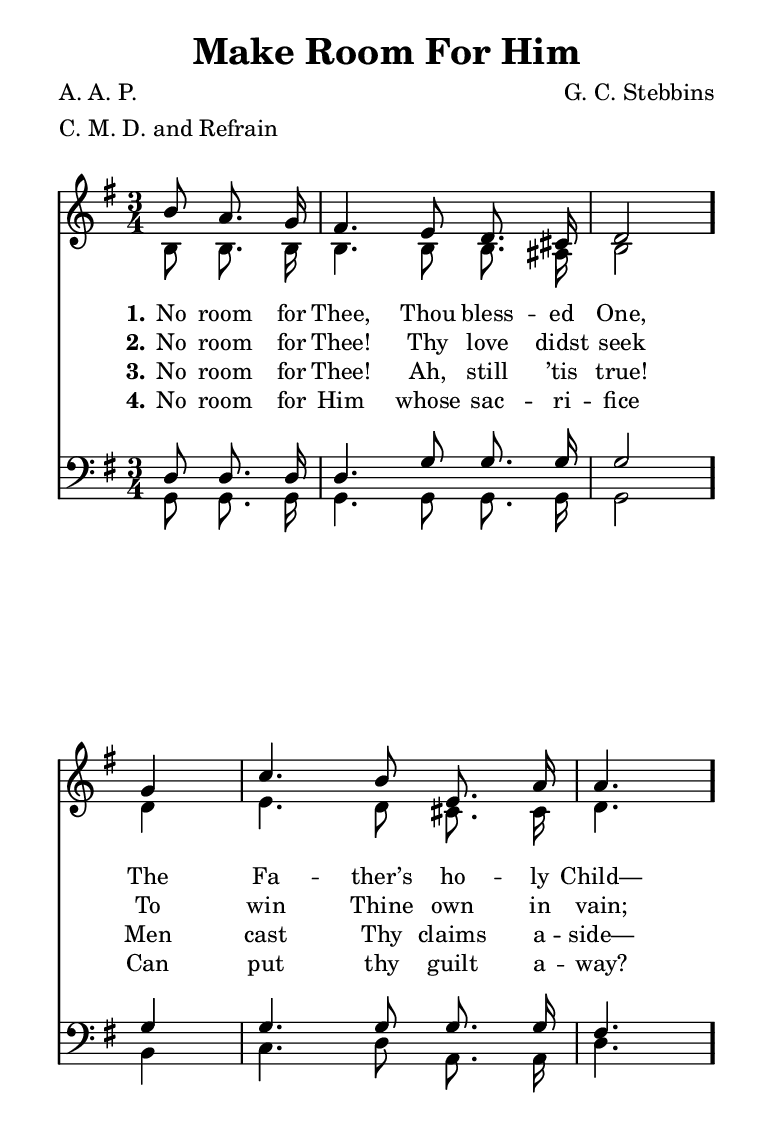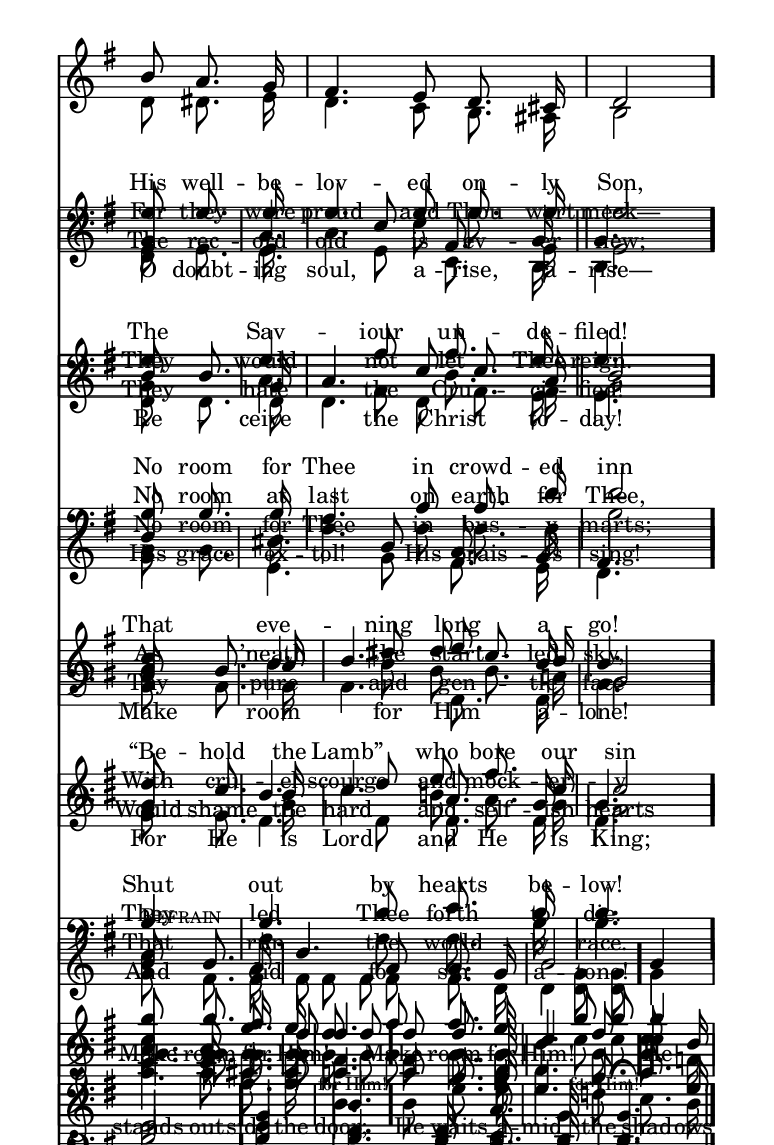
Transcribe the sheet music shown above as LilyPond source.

\include "common/global.ily"
\paper {
  \include "common/paper.ily"
  ragged-last-bottom = ##t
  %systems-per-page = ##f
  system-count = #(cond (is-eogsized 6) (#t #f))
  page-count = 2
}

\header{
  hymnnumber = "21"
  title = "Make Room For Him"
  tunename = ""
  meter = "C. M. D. and Refrain"
  poet = "A. A. P."
  composer = "G. C. Stebbins"
  %copyright = ""
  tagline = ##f
}

% for fermata in MIDI
ta = { \tempo 4=76 }
tb = { \tempo 4=38 }

patternAA = { \ta c8 c8. c16 | c4. c8 c8. c16 | c2 } %
patternAB = { \ta c8 c8. c16 | c8 c8 c8 c8 c8. c16 | c4 c8 c8 } %

patternBA = { \ta c4 | c4. c8 c8. c16 | c4. } %
patternBB = { \ta c4 | c4. c8 c8. c16 | \tb c4. \tb } %

global = {
  \include "common/overrides.ily"
  \override Staff.TimeSignature.style = #'()
  \time 3/4
  \override Score.MetronomeMark.transparent = ##t % hide all fermata changes too
  \ta
  \key g \major
  \partial 4.
  \autoBeamOff
}

notesSoprano = {
\global
\relative c'' {

  \changePitch \patternAA { b a g   | fis e d cis | d   }
  \changePitch \patternBA { g       | c b e, a    | a   }
  \changePitch \patternAA { b a g   | fis e d cis | d   }
  \changePitch \patternBA { g       | a c fis, g  | g   }
  \changePitch \patternAA { b b     | g a c c a   | b   }
  \changePitch \patternBA { d       | cis b a g   | fis }
  \changePitch \patternAA { fis g a | b d c b     | e,  }
  \changePitch \patternBA { g       | b d a g     | g   }


  << s^\markup { \small \caps "Refrain" }
  \changePitch \patternAA { b b a  | d a a g    | b  } >>
  \changePitch \patternBA { b      | a a e' e d }
  \changePitch \patternAA { d d g, | b d c b    | e, }
  \changePitch \patternBB { g      | b d, a' g  | g \fermata }

  \bar "|."

}
}

notesAlto = {
\global
\relative c' {

  \changePitch \patternAA { b b b   | b b b ais   | b }
  \changePitch \patternBA { d       | e d cis cis | d }
  \changePitch \patternAA { d dis e | d c b ais   | b }
  \changePitch \patternBA { d       | e e c b     | b }
  \changePitch \patternAA { d d d   | d d fis fis | g }
  \changePitch \patternBA { g       | e g fis e   | d }
  \changePitch \patternAA { d d d   | d g g f     | e }
  \changePitch \patternBA { e       | d d d d     | d }

  \changePitch \patternAB { g fis fis | fis fis fis fis fis d | d < d g > < d g>  }
  \changePitch \patternBA { g         | g g g g fis           }
  \changePitch \patternAA { fis g d   | d g g f               | e     }
  \changePitch \patternBB { e         | d b c b               | b     }

}
}

notesTenor = {
\global
\relative d {

  \changePitch \patternAA { d d d   | d g g g   | g   }
  \changePitch \patternBA { g       | g g g g   | fis }
  \changePitch \patternAA { g g g   | g g g g   | g   }
  \changePitch \patternBA { g       | g a a g   | g   }
  \changePitch \patternAA { g g g   | fis a a d | d   }
  \changePitch \patternBA { b       | a cis d a | a   }
  \changePitch \patternAA { a g fis | g b c g   | g   }
  \changePitch \patternBA { g       | g b c b   | b   }

  \changePitch \patternAB { d d c | a a a c c b   | g d' d }
  \changePitch \patternBA { d     | e e cis cis c! }
  \changePitch \patternAA { c b b | g b c g       | g     }
  \changePitch \patternBB { g     | g g fis g     | g     }

}
}

notesBass = {
\global
\relative g, {

  \changePitch \patternAA { g g g  | g g g g  | g }
  \changePitch \patternBA { b      | c d a a  | d }
  \changePitch \patternAA { g, g g | c e g g, | g }
  \changePitch \patternBA { b      | c a d g, | g }
  \changePitch \patternAA { g g b  | d d d d  | g }
  \changePitch \patternBA { g      | a a a, a | d }
  \changePitch \patternAA { c b d  | g f e d  | c }
  \changePitch \patternBA { a      | d d d g  | g }

  \changePitch \patternAB { g d d | d d d d d d | g g g }
  \changePitch \patternBA { g     | c c a a d,  }
  \changePitch \patternAA { d g g | g f e d     | c     }
  \changePitch \patternBB { a     | d d d g,    | g \fermata }

}
}

Refrain = \lyricmode {

Make room for Him! Make room for Him! \bar "."
He stands out -- side the door; \bar "."
He waits a -- mid the shad -- ows dim, \bar "."
And knocks and calls once more! \bar "."

}

wordsA = \lyricmode {
\set stanza = "1."

No room for Thee, Thou bless -- ed One, \bar "."
The Fa -- ther’s ho -- ly Child— \bar "." \break
His well -- be -- lov -- ed on -- ly Son, \bar "."
The Sav -- iour un -- de -- filed! \bar "." \break
No room for Thee in crowd -- ed inn \bar "."
That eve -- ning long a -- go! \bar "." \break
“Be -- hold the Lamb” who bore our sin \bar "."
Shut out by hearts be -- low! \bar "." \break

}

wordsB = \lyricmode {
\set stanza = "2."

No room for Thee! Thy love didst seek
To win Thine own in vain;
For they were proud and Thou wert meek—
They would not let Thee reign.
No room at last on earth for Thee,
As ’neath the start -- led sky,
With cru -- el scourge and mock -- er -- y
They led Thee forth to die.

{ \pageBreak }

\Refrain

}

wordsC = \lyricmode {
\set stanza = "3."

No room for Thee! Ah, still ’tis true!
Men cast Thy claims a -- side—
The rec -- ord old is ev -- er new;
They hate the Cru -- ci -- fied!
No room for Thee in bus -- y marts;
Thy pure and gen -- tle face
Would shame the hard and self -- ish hearts
That run the world -- ly race.

}

wordsD = \lyricmode {
\set stanza = "4."

No room for Him whose sac -- ri -- fice
Can put thy guilt a -- way?
O doubt -- ing soul, a -- rise, a -- rise—
Re -- ceive the Christ to -- day!
His grace ex -- tol! His prais -- es sing!
Make room for Him a -- lone!
For He is Lord and He is King;
And did for sin a -- tone!

}

TenorRefrainA = \lyricmode {

	\override LyricText.font-size = #-2
	\repeat unfold 60 { \skip 4 }
	for Him!
	\repeat unfold 4 { \skip 4 }
	for Him!

}

\score {
  \context ChoirStaff <<
    \context Staff = upper <<
      \set ChoirStaff.systemStartDelimiter = #'SystemStartBar
      \context Voice  = sopranos { \voiceOne << \notesSoprano >> }
      \context Voice  = altos { \voiceTwo << \notesAlto >> }
      \context Lyrics = one   \lyricsto sopranos \wordsA
      \context Lyrics = two   \lyricsto sopranos \wordsB
      \context Lyrics = three \lyricsto sopranos \wordsC
      \context Lyrics = four  \lyricsto sopranos \wordsD
    >>
    \context Staff = men <<
      \clef bass
      \context Voice  = tenors { \voiceOne << \notesTenor >> }
      \context Voice  = basses { \voiceTwo << \notesBass >> }
    >>
    \new Lyrics \with { alignAboveContext = men } \lyricsto tenors \TenorRefrainA
  >>
  \layout {
    \include "common/layout.ily"
  }
  \midi{
    \include "common/midi.ily"
  }
}

\version "2.18.0"  % necessary for upgrading to future LilyPond versions.

% vi:set et ts=2 sw=2 ai nocindent syntax=lilypond:
